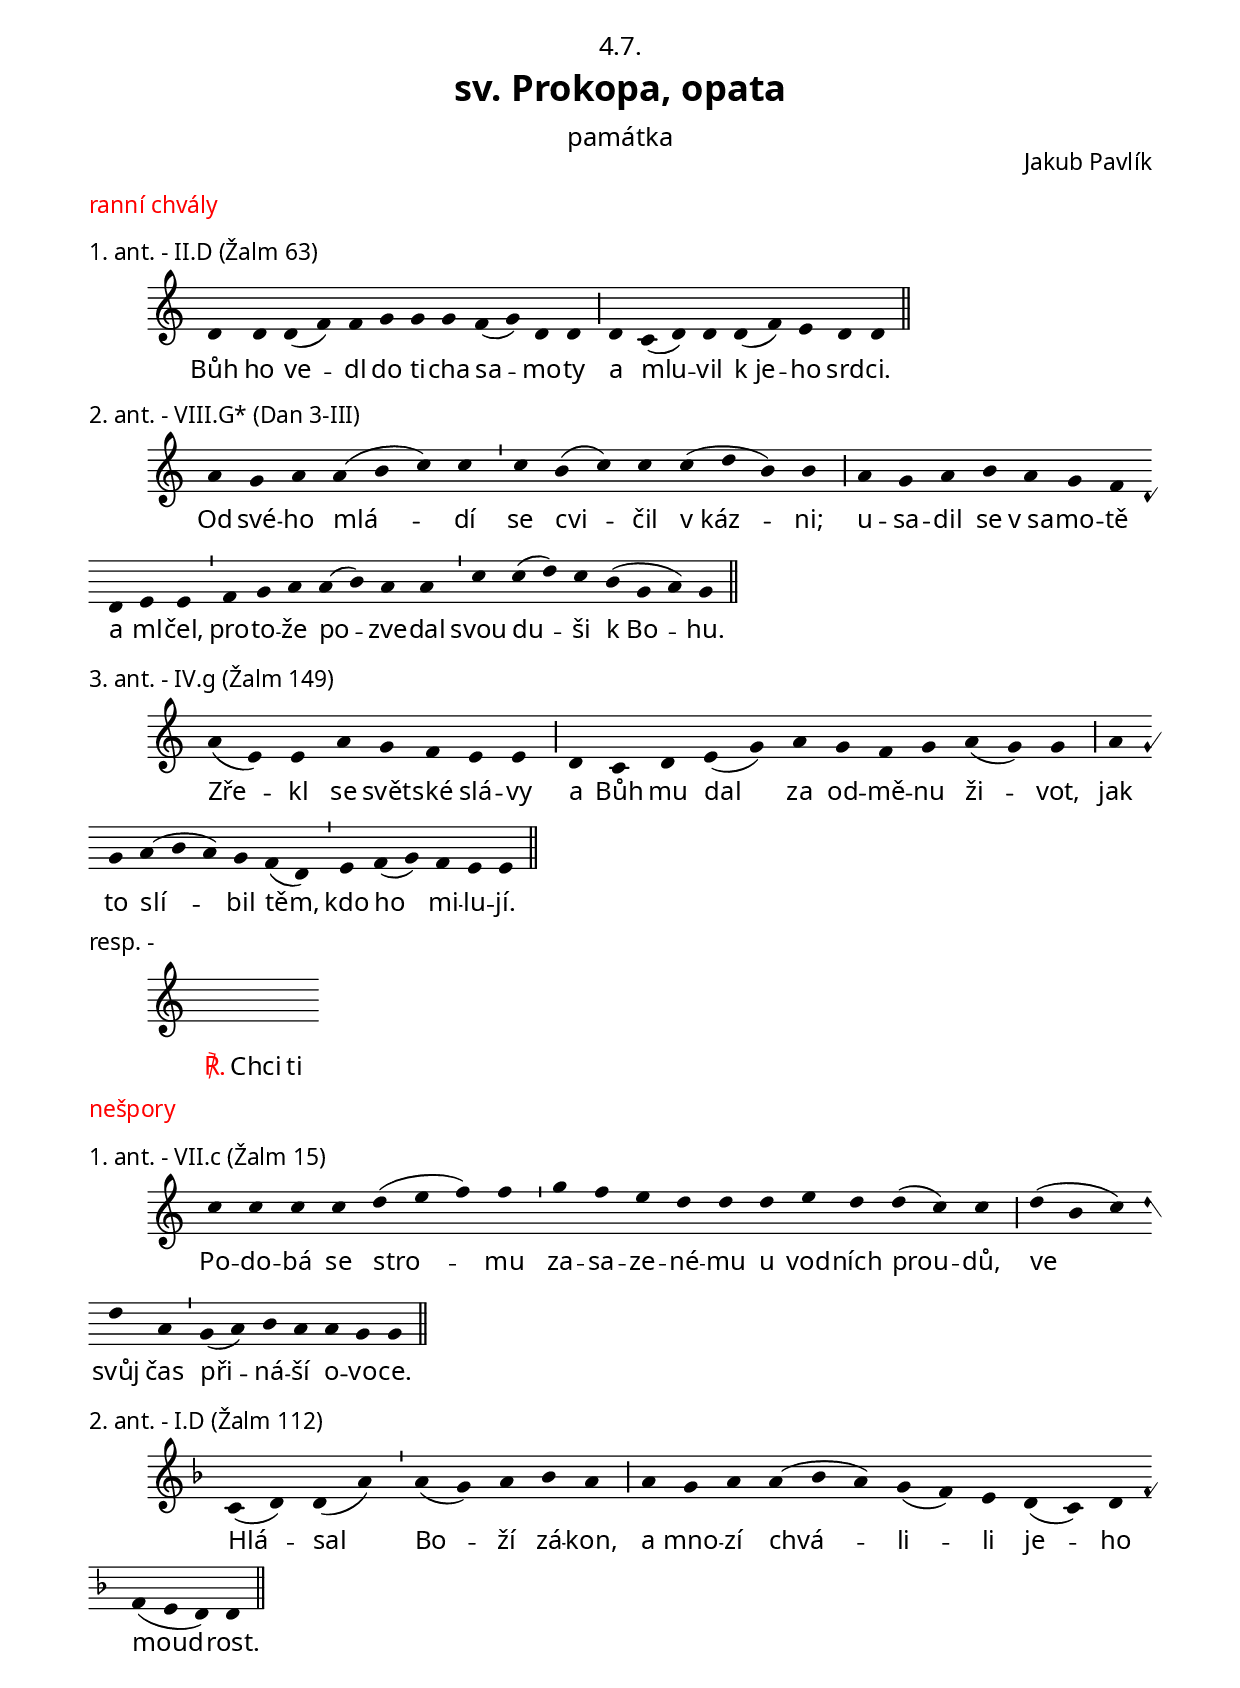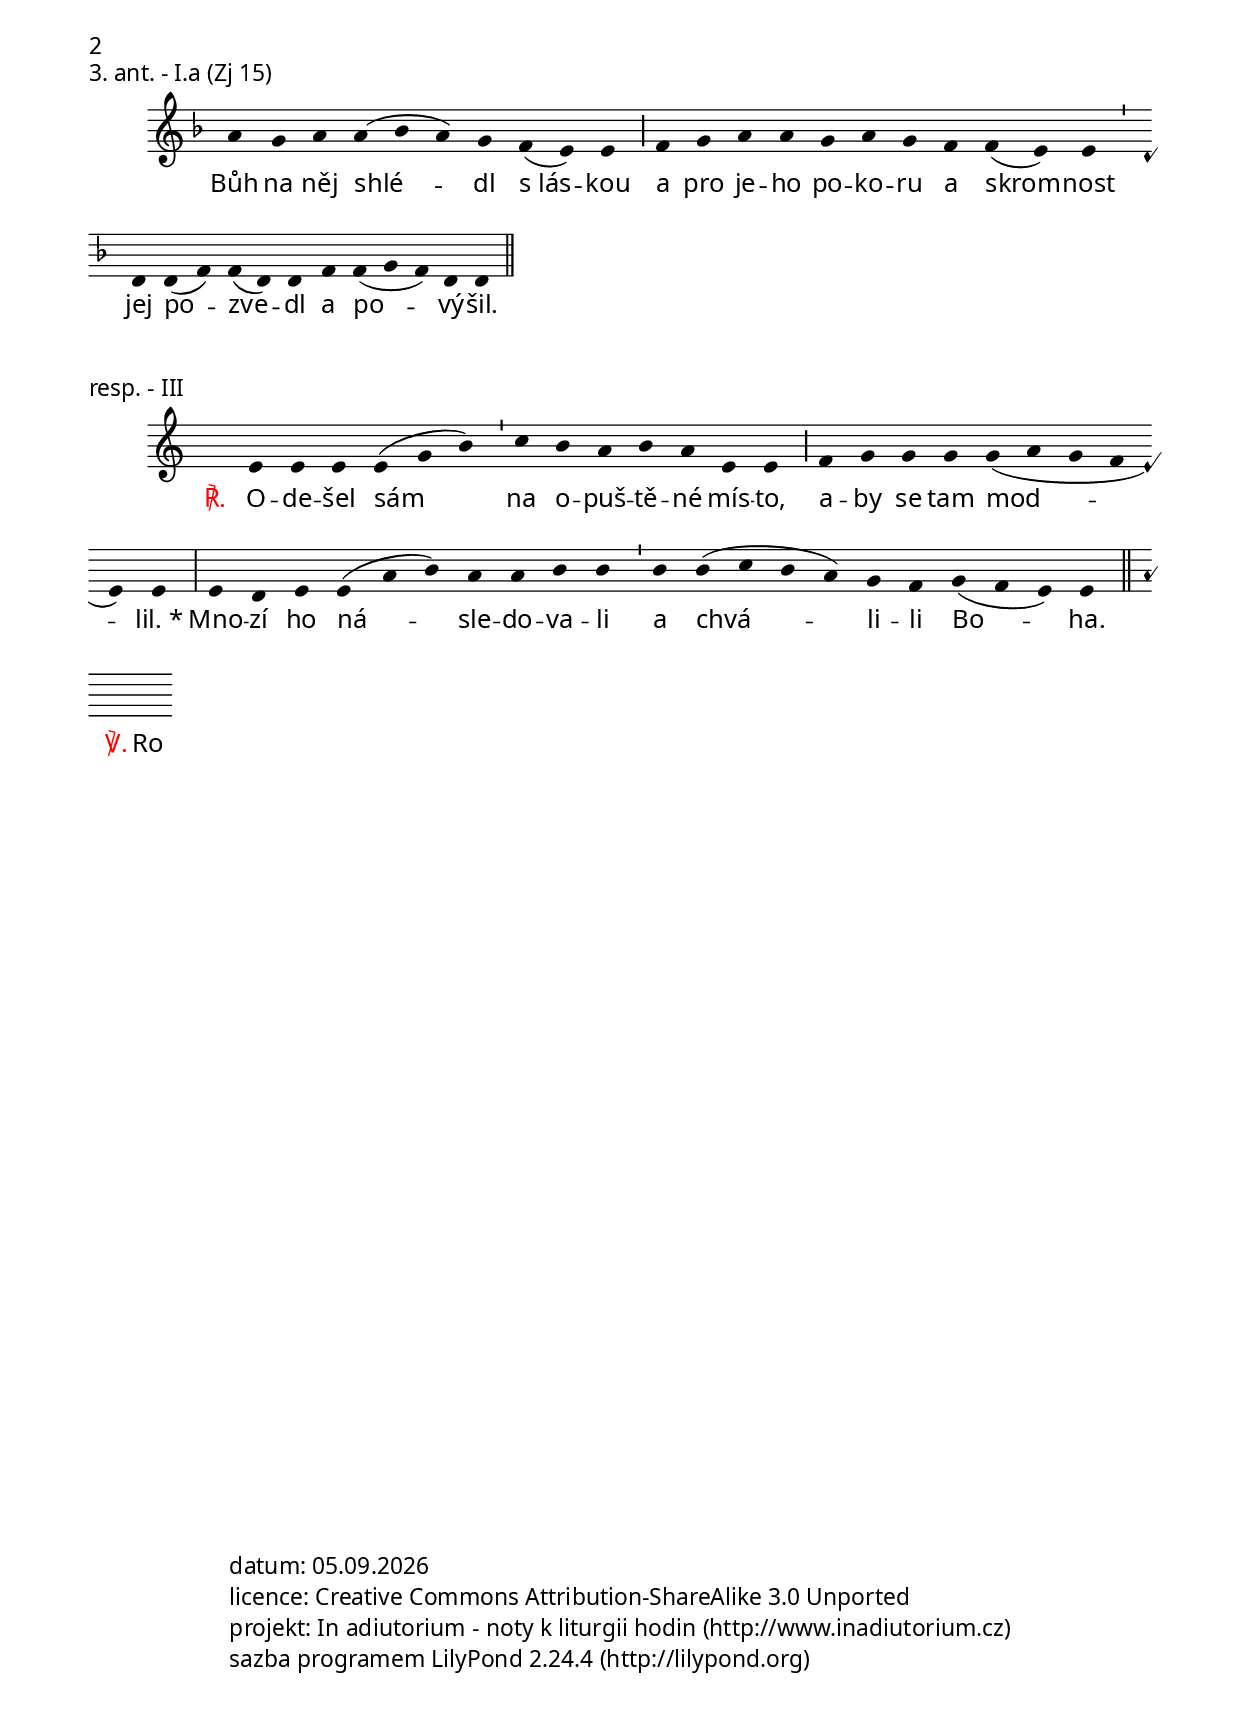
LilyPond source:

\version "2.15.37"

\include "../spolecne.ly"
\include "../dilyresponsorii.ly"

\header {
  title = \markup\titleSvatek
            "sv. Prokopa, opata"
            památka
            4.7.
  composer = "Jakub Pavlík"
}

\markup {\nadpisHodinka {"ranní chvály"}}

\score {
  \relative c' {
    \choralniRezim
    d4 d d( f) f g g g f( g) d d \barMaior
    d c( d) d d( f) e d d \barFinalis
  }
  \addlyrics {
    Bůh ho ve -- dl do ti -- cha sa -- mo -- ty
    a mlu -- vil k_je -- ho srd -- ci.
  }
  \header {
    quid = "1. ant."
    modus = "II"
    differentia = "D" 
    psalmus = "Žalm 63"
    id = ""
    piece = \markup {\sestavTitulek}
  }
}

\score {
  \relative c'' {
    \choralniRezim
    a4 g a a( b c) c \barMin c b( c) c c( d b) b \barMaior
    a g a b a g f d e e \barMin
    f g a a( b) a a \barMin c c( d) c b( g a) g \barFinalis
  }
  \addlyrics {
    Od své -- ho mlá -- dí se cvi -- čil v_káz -- ni;
    u -- sa -- dil se v_sa -- mo -- tě a ml -- čel,
    pro -- to -- že po -- zve -- dal svou du -- ši k_Bo -- hu.
  }
  \header {
    quid = "2. ant."
    modus = "VIII"
    differentia = "G*" 
    psalmus = "Dan 3-III"
    id = ""
    piece = \markup {\sestavTitulek}
  }
}

\score {
  \relative c'' {
    \choralniRezim
    a4( e) e a g f e e \barMaior
    d c d e( g) a g f g a( g) g \barMaior
    a g a( b a) g f( d) \barMin e f( g) f e e \barFinalis
  }
  \addlyrics {
    Zře -- kl se svět -- ské slá -- vy
    a Bůh mu dal za od -- mě -- nu ži -- vot,
    jak to slí -- bil těm, kdo ho mi -- lu -- jí.
  }
  \header {
    quid = "3. ant."
    modus = "IV"
    differentia = "g" 
    psalmus = "Žalm 149"
    id = ""
    piece = \markup {\sestavTitulek}
  }
}

\score {
  \relative c' {
    \choralniRezim
    
    % R
    \neviditelna a
    
    % V
    \neviditelna a
    
    % R
    \neviditelna a
    
    % Slava
  }
  \addlyrics {
    \Response Chci ti u -- ká -- zat ces -- tu moud -- ros -- ti,
    vést tě po správ -- né stez -- ce._*
    Za -- čá -- tek moud -- ros -- ti je u -- přím -- ná tou -- ha po -- u -- čit se.
    \Verse Ces -- ta spra -- ved -- li -- vých je ja -- ko svět -- lo ji -- třen -- ky,
    je -- jíž zá -- ře stou -- pá do bí -- lé -- ho dne._*
    \Response Za -- čá -- tek moud -- ros -- ti je u -- přím -- ná tou -- ha po -- u -- čit se.
    \textRespDoxologie
  }
  \header {
    quid = "resp."
    modus = ""
    id = ""
    piece = \markup {\sestavTitulekResp}
  }
}

\score {
  \relative c' {
    \choralniRezim
    
  }
  \addlyrics {
    Od rá -- na se ce -- lým srd -- cem o -- bra -- cí k_Bo -- hu,
    své -- mu Stvo -- ři -- te -- li,
    k_Nej -- vyš -- ší -- mu zdvi -- há svou du -- ši,
    k_mod -- lit -- bě o -- tví -- rá svá ús -- ta.
  }
  \header {
    quid = "ant. k Benedictus"
    modus = ""
    differentia = "" 
    psalmus = ""
    id = ""
    piece = \markup {\sestavTitulekBezZalmu}
  }
}

\markup {\nadpisHodinka {"nešpory"}}

\score {
  \relative c'' {
    \choralniRezim
    c4 c c c d( e f) f \barMin
    g f e d d d e d d( c) c \barMaior
    d( b c) d a \barMin g( a) b a a g g \barFinalis
  }
  \addlyrics {
    Po -- do -- bá se stro -- mu
    za -- sa -- ze -- né -- mu u vod -- ních prou -- dů,
    ve svůj čas při -- ná -- ší o -- vo -- ce.
  }
  \header {
    quid = "1. ant."
    modus = "VII"
    differentia = "c" 
    psalmus = "Žalm 15"
    id = ""
    piece = \markup {\sestavTitulek}
  }
}

\score {
  \relative c' {
    \choralniRezim
    \key f \major
    c( d) d( a') \barMin a( g) a bes a \barMaior
    a g a a( bes a) g( f) e d( c) d f( e d) d \barFinalis
  }
  \addlyrics {
    Hlá -- sal Bo -- ží zá -- kon,
    a mno -- zí chvá -- li -- li je -- ho moud -- rost.
  }
  \header {
    quid = "2. ant."
    modus = "I"
    differentia = "D" 
    psalmus = "Žalm 112"
    id = ""
    piece = \markup {\sestavTitulek}
  }
}

\score {
  \relative c'' {
    \choralniRezim
    \key f \major
    a4 g a a( bes a) g f( e) e \barMaior
    f g a a g a g f f( e) e \barMin
    d d( f) f( d) d f f( g f) d d \barFinalis
  }
  \addlyrics {
    Bůh na něj shlé -- dl s_lás -- kou
    a pro je -- ho po -- ko -- ru a skrom -- nost
    jej po -- zve -- dl a po -- vý -- šil.
  }
  \header {
    quid = "3. ant."
    modus = "I"
    differentia = "a" 
    psalmus = "Zj 15"
    id = ""
    piece = \markup {\sestavTitulek}
  }
}

\score {
  \relative c' {
    \choralniRezim
    
    % R
    \neviditelna e
    e4 e e e( g b) \barMin c b a b a e e \barMaior
    f g g g g( a g f e) e \barMax
    e d e e( a b) a a b b \barMin b b( c b a) g f g( f e) e \barFinalis
    % V
    \neviditelna a
    
    % R
    \neviditelna a
    
    % Slava
  }
  \addlyrics {
    \Response O -- de -- šel sám na o -- puš -- tě -- né mís -- to,
    a -- by se tam mod -- lil._*
    Mno -- zí ho ná -- sle -- do -- va -- li a chvá -- li -- li Bo -- ha.
    \Verse Ro -- sou ne -- bes -- ké moud -- ros -- ti
    svla -- žo -- val je -- jich srd -- ce
    a rád -- lem své -- ho po -- u -- čo -- vá -- ní
    zú -- rod -- ňo -- val je -- jich my -- sl._*
    \Response Mno -- zí ho ná -- sle -- do -- va -- li a chvá -- li -- li Bo -- ha.
    \textRespDoxologie
  }
  \header {
    quid = "resp."
    modus = "III"
    id = ""
    piece = \markup {\sestavTitulekResp}
  }
}

\score {
  \relative c' {
    \choralniRezim
    
  }
  \addlyrics {
    Sva -- tý Pro -- ko -- pe,
    du -- chov -- ní vůd -- ce svých brat -- ří,
    ví -- tě -- zi nad tě -- lem, svě -- tem a ďáb -- lem,
    po -- má -- hej nám svou pří -- mlu -- vou,
    a -- by -- chom ja -- ko ty
    bo -- jo -- va -- li dob -- rý boj
    a do -- sáh -- li slá -- vy v_ne -- bi.
  }
  \header {
    quid = "ant. k Magnificat"
    modus = ""
    differentia = "" 
    psalmus = ""
    id = ""
    piece = \markup {\sestavTitulekBezZalmu}
  }
}